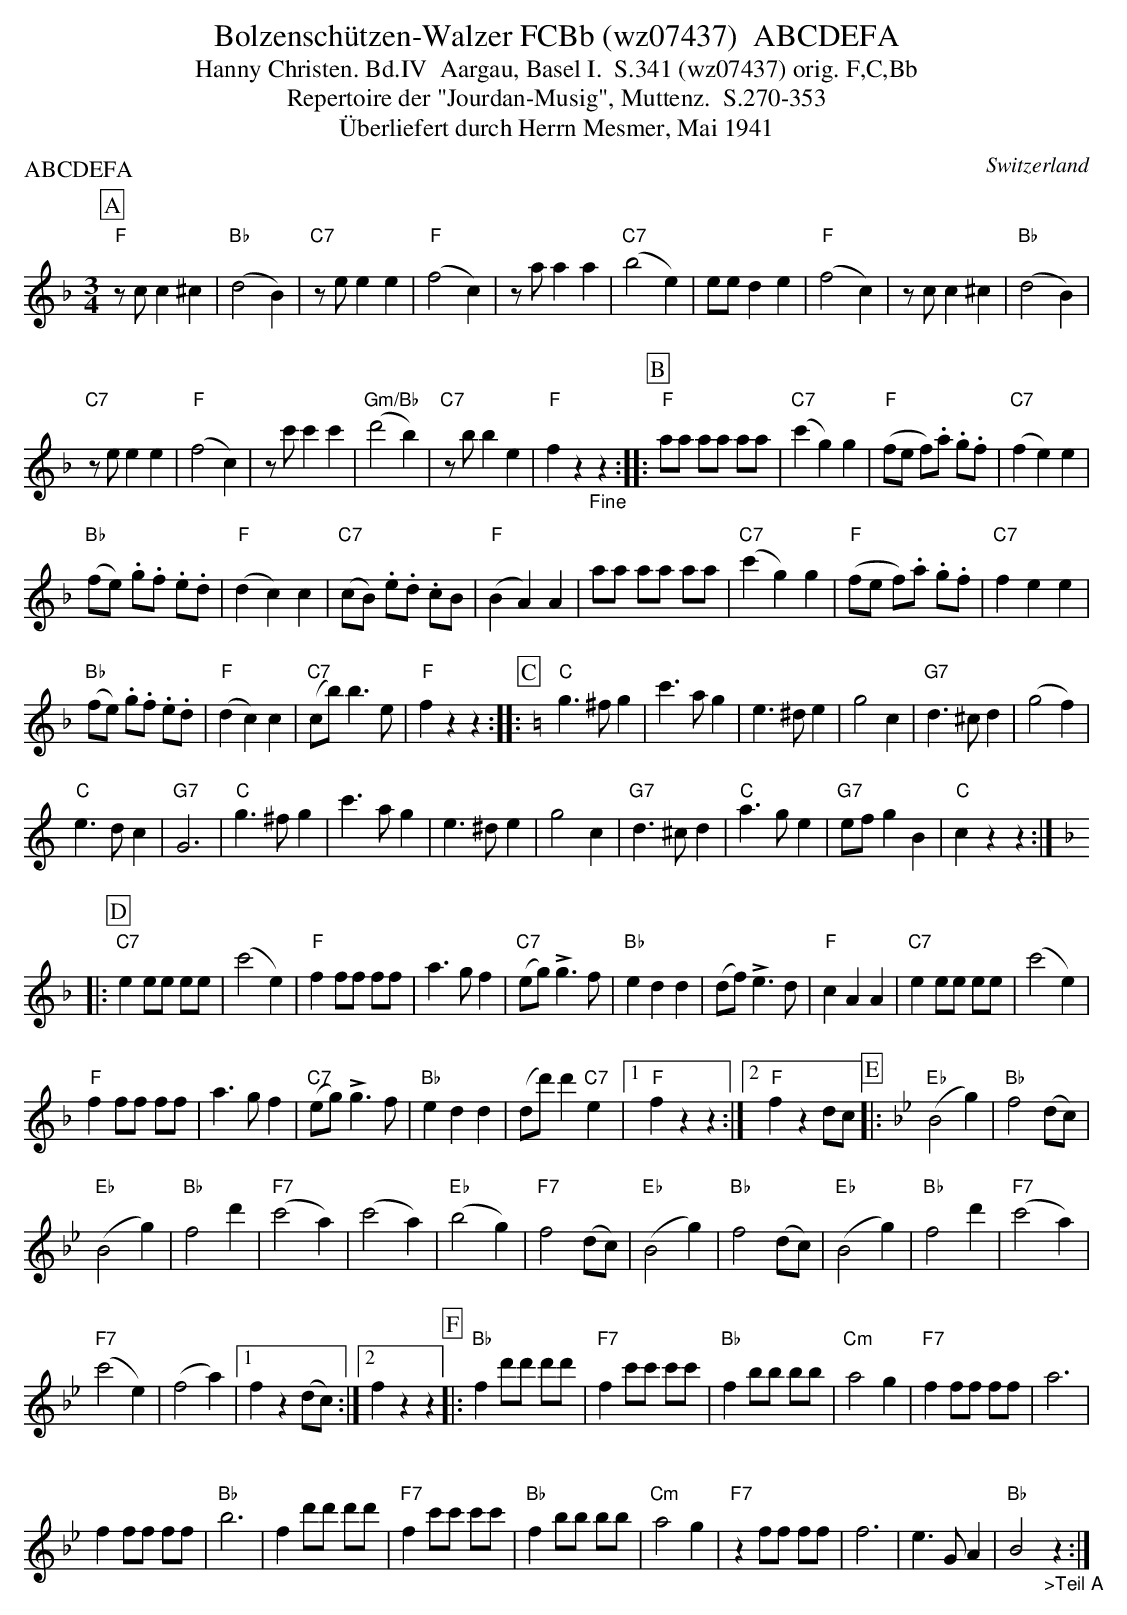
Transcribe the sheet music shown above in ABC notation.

X:1
T:Bolzenschützen-Walzer FCBb (wz07437)  ABCDEFA
T:Hanny Christen. Bd.IV  Aargau, Basel I.  S.341 (wz07437) orig. F,C,Bb
T: Repertoire der "Jourdan-Musig", Muttenz.  S.270-353
T:Überliefert durch Herrn Mesmer, Mai 1941
P:ABCDEFA
M:3/4
L:1/4
O:Switzerland
K:F major
[P:A] "F"z/c/c^c | ("Bb"d2B) | "C7"z/e/ee | ("F"f2c) | z/a/aa | ("C7"b2e) | e/e/de | ("F"f2c) | z/c/c^c  | ("Bb"d2B) |
"C7"z/e/ee | ("F"f2c) | z/c'/ c'c' | ("Gm/Bb"d'2b) | "C7"z/b/be | "F"fz"_Fine"z :: [P:B]  "F"a/a/ a/a/ a/a/ | ("C7"c'g)g | ("F"f/e/ f/).a/ .g/.f/ | ("C7"fe)e |
("Bb"f/e/) .g/.f/ .e/.d/ | ("F"dc)c | ("C7"c/B/) .e/.d/ .c/B/  | ("F"BA)A | a/a/ a/a/ a/a/ | ("C7"c'g)g | ("F"f/e/ f/).a/ .g/.f/ | "C7"fee |
("Bb"f/e/) .g/.f/ .e/.d/ | ("F"dc)c | ("C7"c/b/)b>e | "F"fzz :: [P:C] [K:C] "C"g>^fg | c'>ag | e>^de | g2c | "G7"d>^cd | (g2f) |
"C"e>dc | "G7"G3 |  "C"g>^fg | c'>ag | e>^de | g2c | "G7"d>^cd | "C"a>ge | "G7"e/f/gB | "C"czz :| [P:D] [K:F]
|: "C7"ee/e/ e/e/ | (c'2e) | "F"ff/f/ f/f/ | a>gf | ("C7"e/g/)!>!g>f | "Bb"edd | (d/f/) !>!e>d | "F"cAA | "C7"ee/e/ e/e/ | (c'2e) |
"F"ff/f/ f/f/ | a>gf | ("C7"e/g/)!>!g>f | "Bb"edd | (d/d'/)d'"C7"e |1 "F"fzz :|2 "F"fzd/c/   [P:E] |: [K:Bb] ("Eb"B2g) | "Bb"f2(d/c/) |
("Eb"B2g) | "Bb"f2d' | ("F7"c'2a) | (c'2a) | ("Eb"b2g) | "F7"f2(d/c/) | ("Eb"B2g) | "Bb"f2 (d/c/) | ("Eb"B2g) | "Bb"f2d' | ("F7"c'2a) |
("F7"c'2e) | (f2a) |1 fz(d/c/) :|2 fzz [P:F] |: "Bb"f d'/d'/ d'/d'/ | "F7"f c'/c'/ c'/c'/ | "Bb"fb/b/ b/b/ | "Cm"a2g | "F7"ff/f/ f/f/ | a3 |
ff/f/ f/f/ | "Bb"b3 | f d'/d'/ d'/d'/ | "F7"f c'/c'/ c'/c'/ | "Bb"fb/b/ b/b/ | "Cm"a2g | "F7"zf/f/ f/f/ | f3 | e>GA | "Bb"B2"_>Teil A"z :|
